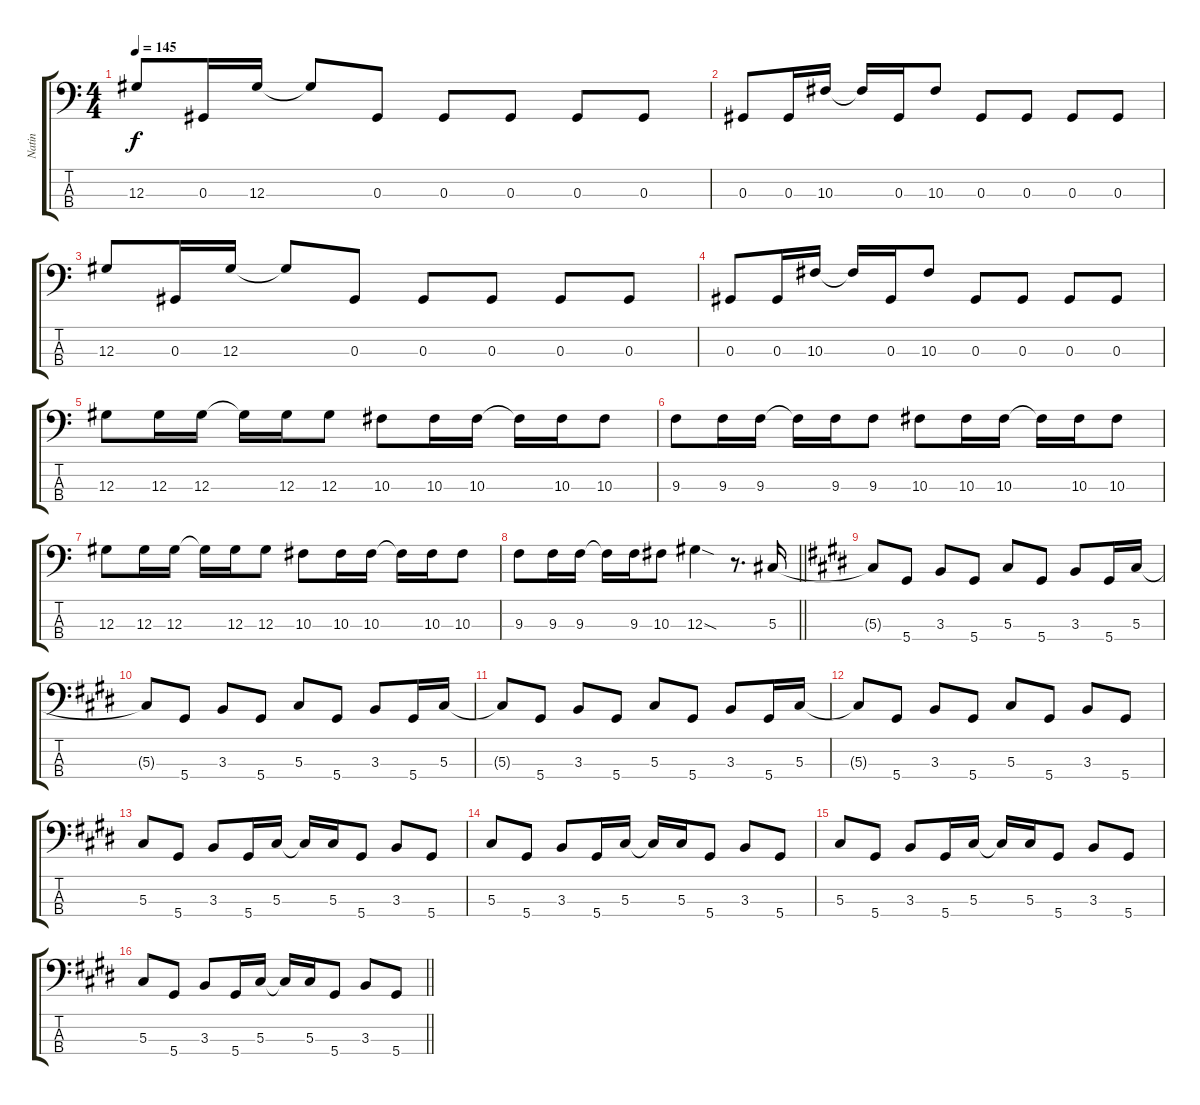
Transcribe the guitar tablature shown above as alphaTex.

\track ("Natin" "Natin") {instrument electricbasspick}
\staff {score tabs}
\tuning (Gb2 Db2 Ab1 Eb1) {hide}
\ts (4 4)
\tempo 145
\clef f4
\ks c
12.3.8{dy f instrument electricbasspick} 0.3.16 12.3.16 12.3{t}.8 0.3.8 0.3.8 0.3.8 0.3.8 0.3.8 |
0.3.8 0.3.16 10.3.16 10.3{t}.16 0.3.16 10.3.8 0.3.8 0.3.8 0.3.8 0.3.8 |
12.3.8 0.3.16 12.3.16 12.3{t}.8 0.3.8 0.3.8 0.3.8 0.3.8 0.3.8 |
0.3.8 0.3.16 10.3.16 10.3{t}.16 0.3.16 10.3.8 0.3.8 0.3.8 0.3.8 0.3.8 |
12.3.8 12.3.16 12.3.16 12.3{t}.16 12.3.16 12.3.8 10.3.8 10.3.16 10.3.16 10.3{t}.16 10.3.16 10.3.8 |
9.3.8 9.3.16 9.3.16 9.3{t}.16 9.3.16 9.3.8 10.3.8 10.3.16 10.3.16 10.3{t}.16 10.3.16 10.3.8 |
12.3.8 12.3.16 12.3.16 12.3{t}.16 12.3.16 12.3.8 10.3.8 10.3.16 10.3.16 10.3{t}.16 10.3.16 10.3.8 |
\barLineRight lightlight
9.3.8 9.3.16 9.3.16 9.3{t}.16 9.3.16 10.3.8 12.3{sod}.4 r.8{d} 5.3.16 |
\ks c#minor
5.3{t}.8 5.4.8 3.3.8 5.4.8 5.3.8 5.4.8 3.3.8 5.4.16 5.3.16 |
5.3{t}.8 5.4.8 3.3.8 5.4.8 5.3.8 5.4.8 3.3.8 5.4.16 5.3.16 |
5.3{t}.8 5.4.8 3.3.8 5.4.8 5.3.8 5.4.8 3.3.8 5.4.16 5.3.16 |
5.3{t}.8 5.4.8 3.3.8 5.4.8 5.3.8 5.4.8 3.3.8 5.4.8 |
5.3.8 5.4.8 3.3.8 5.4.16 5.3.16 5.3{t}.16 5.3.16 5.4.8 3.3.8 5.4.8 |
5.3.8 5.4.8 3.3.8 5.4.16 5.3.16 5.3{t}.16 5.3.16 5.4.8 3.3.8 5.4.8 |
5.3.8 5.4.8 3.3.8 5.4.16 5.3.16 5.3{t}.16 5.3.16 5.4.8 3.3.8 5.4.8 |
\barLineRight lightlight
5.3.8 5.4.8 3.3.8 5.4.16 5.3.16 5.3{t}.16 5.3.16 5.4.8 3.3.8 5.4.8
